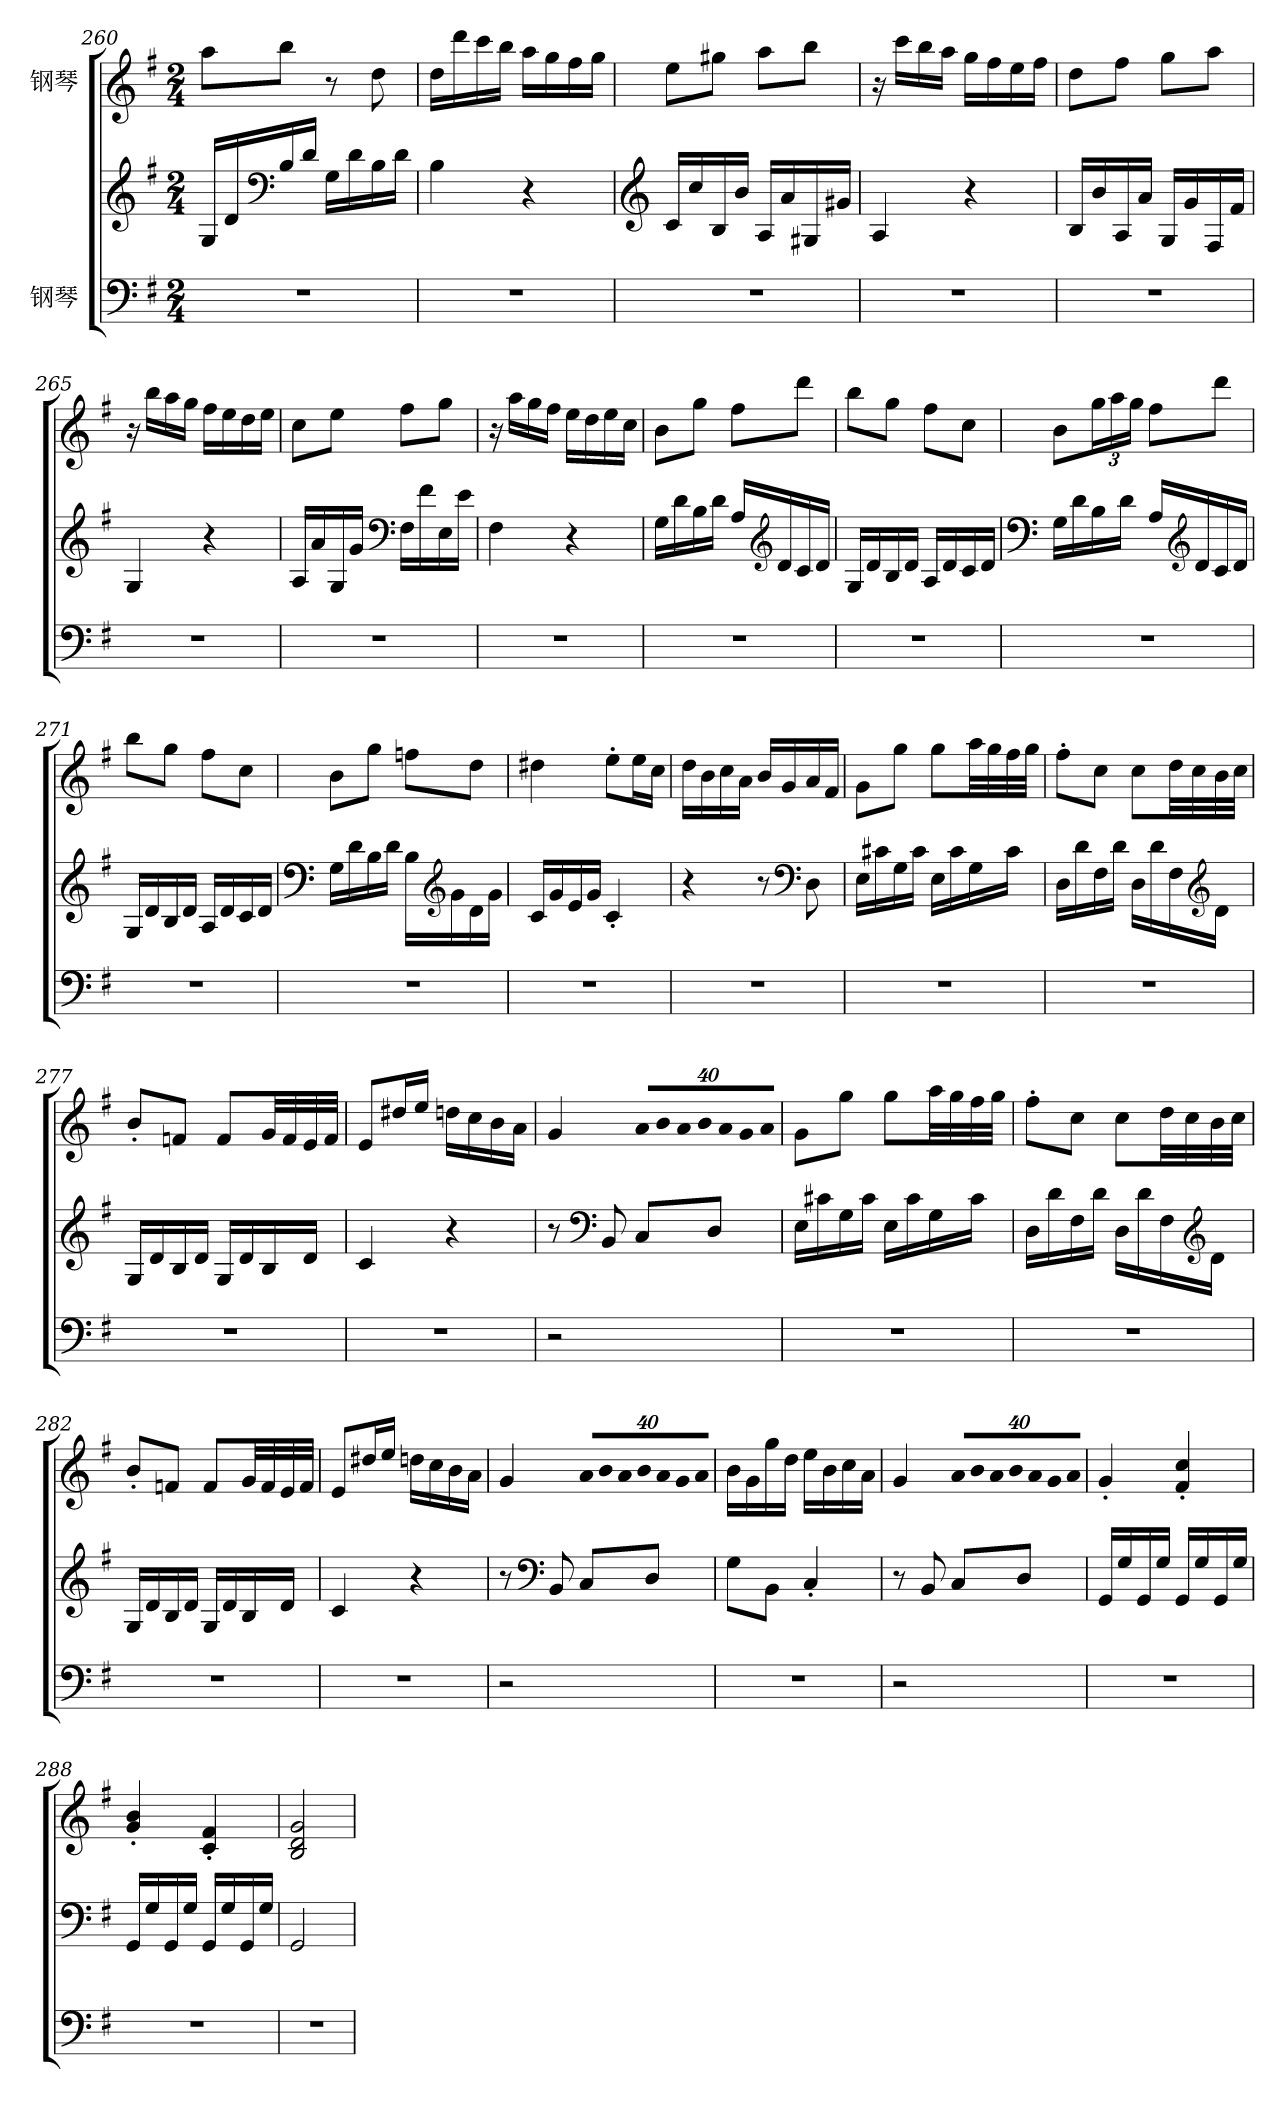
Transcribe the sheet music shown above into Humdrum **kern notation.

**kern	**kern	**kern
*part2	*part2	*part1
*staff3	*staff2	*staff1
*I"钢琴	*	*I"钢琴
*clefF4	*clefG2	*clefG2
*k[f#]	*k[f#]	*k[f#]
*M2/4	*M2/4	*M2/4
=260	=260	=260
2r	16G/LL	8aa\L
.	16d/	.
*	*clefF4	*
.	16B/	8bb\J
.	16d/JJ	.
.	16G\LL	8r
.	16d\	.
.	16B\	8dd\
.	16d\JJ	.
=261	=261	=261
2r	4B\	16dd\LL
.	.	16ddd\
.	.	16ccc\
.	.	16bb\JJ
.	4r	16aa\LL
.	.	16gg\
.	.	16ff#\
.	.	16gg\JJ
!!LO:LB:g=z
=262	=262	=262
*	*clefG2	*
2r	16c/LL	8ee\L
.	16cc/	.
.	16B/	8gg#X\J
.	16b/JJ	.
.	16A/LL	8aa\L
.	16a/	.
.	16G#X/	8bb\J
.	16g#X/JJ	.
=263	=263	=263
2r	4A/	16r
.	.	16ccc\LL
.	.	16bb\
.	.	16aa\JJ
.	4r	16gg\LL
.	.	16ff#\
.	.	16ee\
.	.	16ff#\JJ
=264	=264	=264
2r	16B/LL	8dd\L
.	16b/	.
.	16A/	8ff#\J
.	16a/JJ	.
.	16G/LL	8gg\L
.	16g/	.
.	16F#/	8aa\J
.	16f#/JJ	.
=265	=265	=265
2r	4G/	16r
.	.	16bb\LL
.	.	16aa\
.	.	16gg\JJ
.	4r	16ff#\LL
.	.	16ee\
.	.	16dd\
.	.	16ee\JJ
!!LO:LB:g=z
=266	=266	=266
2r	16A/LL	8cc\L
.	16a/	.
.	16G/	8ee\J
.	16g/JJ	.
*	*clefF4	*
.	16F#\LL	8ff#\L
.	16f#\	.
.	16E\	8gg\J
.	16e\JJ	.
=267	=267	=267
2r	4F#\	16r
.	.	16aa\LL
.	.	16gg\
.	.	16ff#\JJ
.	4r	16ee\LL
.	.	16dd\
.	.	16ee\
.	.	16cc\JJ
=268	=268	=268
2r	16G\LL	8b\L
.	16d\	.
.	16B\	8gg\J
.	16d\JJ	.
.	16A/LL	8ff#\L
*	*clefG2	*
.	16d/	.
.	16c/	8ddd\J
.	16d/JJ	.
=269	=269	=269
2r	16G/LL	8bb\L
.	16d/	.
.	16B/	8gg\J
.	16d/JJ	.
.	16A/LL	8ff#\L
.	16d/	.
.	16c/	8cc\J
.	16d/JJ	.
!!LO:PB:g=z
=270	=270	=270
*	*clefF4	*
2r	16G\LL	8b\L
.	16d\	.
*	*	*Xbrackettup
.	16B\	24gg\L
.	.	24aa\
.	16d\JJ	.
.	.	24gg\JJ
.	16A/LL	8ff#\L
*	*clefG2	*
.	16d/	.
.	16c/	8ddd\J
.	16d/JJ	.
=271	=271	=271
2r	16G/LL	8bb\L
.	16d/	.
.	16B/	8gg\J
.	16d/JJ	.
.	16A/LL	8ff#\L
.	16d/	.
.	16c/	8cc\J
.	16d/JJ	.
=272	=272	=272
*	*clefF4	*
2r	16G\LL	8b\L
.	16d\	.
.	16B\	8gg\J
.	16d\JJ	.
.	16B\LL	8ffn\L
*	*clefG2	*
.	16g\	.
.	16d\	8dd\J
.	16g\JJ	.
=273	=273	=273
2r	16c/LL	4dd#X\
.	16g/	.
.	16e/	.
.	16g/JJ	.
.	4c'/	8ee'\L
.	.	16ee\L
.	.	16cc\JJ
!!LO:LB:g=z
=274	=274	=274
2r	4r	16dd\LL
.	.	16b\
.	.	16cc\
.	.	16a\JJ
.	8r	16b/LL
.	.	16g/
*	*clefF4	*
.	8D\	16a/
.	.	16f#/JJ
=275	=275	=275
2r	16E\LL	8g\L
.	16c#X\	.
.	16G\	8gg\J
.	16c#\JJ	.
.	16E\LL	8gg\L
.	16c#\	.
.	16G\	32aa\LL
.	.	32gg\
.	16c#\JJ	32ff#\
.	.	32gg\JJJ
=276	=276	=276
2r	16D\LL	8ff#'\L
.	16d\	.
.	16F#\	8cc\J
.	16d\JJ	.
.	16D\LL	8cc\L
.	16d\	.
.	16F#\	32dd\LL
.	.	32cc\
*	*clefG2	*
.	16d\JJ	32b\
.	.	32cc\JJJ
=277	=277	=277
2r	16G/LL	8b'/L
.	16d/	.
.	16B/	8fn/J
.	16d/JJ	.
.	16G/LL	8f/L
.	16d/	.
.	16B/	32g/LL
.	.	32f/
.	16d/JJ	32e/
.	.	32f/JJJ
!!LO:LB:g=z
=278	=278	=278
2r	4c/	8e/L
.	.	16dd#X/L
.	.	16ee/JJ
.	4r	16ddn\LL
.	.	16cc\
.	.	16b\
.	.	16a\JJ
=279	=279	=279
2r	8r	4g/
*	*clefF4	*
.	8BB/	.
!	!	!LO:N:vis=32
.	8C/L	640%23a/LLL
!	!	!LO:N:vis=32
.	.	640%23b/
!	!	!LO:N:vis=32
.	.	640%23a/
!	!	!LO:N:vis=32
.	.	640%23b/
.	8D/J	.
!	!	!LO:N:vis=32
.	.	640%23a/
!	!	!LO:N:vis=32
.	.	640%23g/
!	!	!LO:N:vis=32
.	.	640%23a/JJJ
640ryy	640ryy	.
=280	=280	=280
2r	16E\LL	8g\L
.	16c#X\	.
.	16G\	8gg\J
.	16c#\JJ	.
.	16E\LL	8gg\L
.	16c#\	.
.	16G\	32aa\LL
.	.	32gg\
.	16c#\JJ	32ff#\
.	.	32gg\JJJ
=281	=281	=281
2r	16D\LL	8ff#'\L
.	16d\	.
.	16F#\	8cc\J
.	16d\JJ	.
.	16D\LL	8cc\L
.	16d\	.
.	16F#\	32dd\LL
.	.	32cc\
*	*clefG2	*
.	16d\JJ	32b\
.	.	32cc\JJJ
!!LO:LB:g=z
=282	=282	=282
2r	16G/LL	8b'/L
.	16d/	.
.	16B/	8fn/J
.	16d/JJ	.
.	16G/LL	8f/L
.	16d/	.
.	16B/	32g/LL
.	.	32f/
.	16d/JJ	32e/
.	.	32f/JJJ
=283	=283	=283
2r	4c/	8e/L
.	.	16dd#X/L
.	.	16ee/JJ
.	4r	16ddn\LL
.	.	16cc\
.	.	16b\
.	.	16a\JJ
=284	=284	=284
2r	8r	4g/
*	*clefF4	*
.	8BB/	.
!	!	!LO:N:vis=32
.	8C/L	640%23a/LLL
!	!	!LO:N:vis=32
.	.	640%23b/
!	!	!LO:N:vis=32
.	.	640%23a/
!	!	!LO:N:vis=32
.	.	640%23b/
.	8D/J	.
!	!	!LO:N:vis=32
.	.	640%23a/
!	!	!LO:N:vis=32
.	.	640%23g/
!	!	!LO:N:vis=32
.	.	640%23a/JJJ
640ryy	640ryy	.
=285	=285	=285
2r	8G\L	16b\LL
.	.	16g\
.	8BB\J	16gg\
.	.	16dd\JJ
.	4C'/	16ee\LL
.	.	16b\
.	.	16cc\
.	.	16a\JJ
!!LO:PB:g=z
=286	=286	=286
2r	8r	4g/
.	8BB/	.
!	!	!LO:N:vis=32
.	8C/L	640%23a/LLL
!	!	!LO:N:vis=32
.	.	640%23b/
!	!	!LO:N:vis=32
.	.	640%23a/
!	!	!LO:N:vis=32
.	.	640%23b/
.	8D/J	.
!	!	!LO:N:vis=32
.	.	640%23a/
!	!	!LO:N:vis=32
.	.	640%23g/
!	!	!LO:N:vis=32
.	.	640%23a/JJJ
640ryy	640ryy	.
=287	=287	=287
2r	16GG/LL	4g'/
.	16G/	.
.	16GG/	.
.	16G/JJ	.
.	16GG/LL	4f#/' 4cc/'
.	16G/	.
.	16GG/	.
.	16G/JJ	.
=288	=288	=288
2r	16GG/LL	4g/' 4b/'
.	16G/	.
.	16GG/	.
.	16G/JJ	.
.	16GG/LL	4c/' 4f#/'
.	16G/	.
.	16GG/	.
.	16G/JJ	.
=289	=289	=289
2r	2GG/	2B/ 2d/ 2g/
=	=	=
*-	*-	*-
